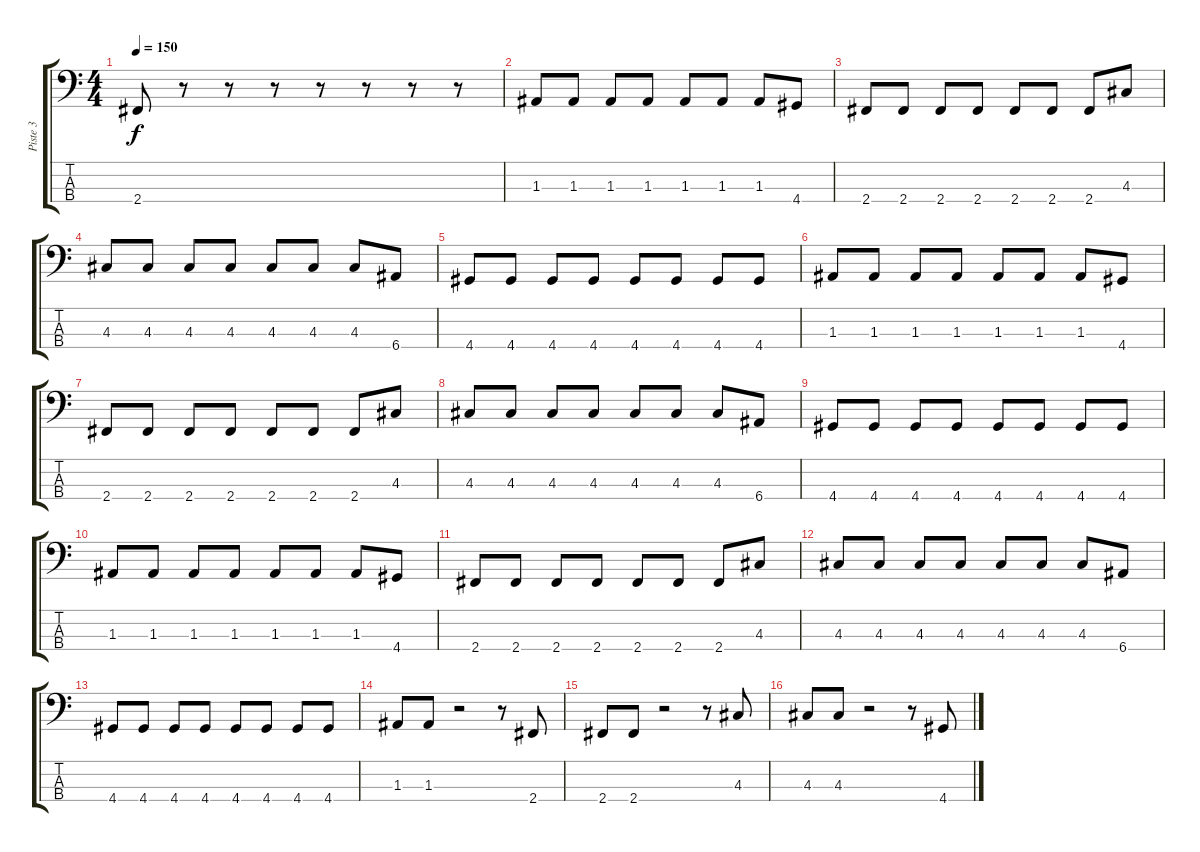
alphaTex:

\track ("Piste 3" "Piste 3") {instrument electricbassfinger}
\staff {score tabs}
\tuning (G2 D2 A1 E1) {hide}
\ts (4 4)
\tempo 150
\clef f4
\ks c
2.4.8{dy f} r.8 r.8 r.8 r.8 r.8 r.8 r.8 |
1.3.8 1.3.8 1.3.8 1.3.8 1.3.8 1.3.8 1.3.8 4.4.8 |
2.4.8 2.4.8 2.4.8 2.4.8 2.4.8 2.4.8 2.4.8 4.3.8 |
4.3.8 4.3.8 4.3.8 4.3.8 4.3.8 4.3.8 4.3.8 6.4.8 |
4.4.8 4.4.8 4.4.8 4.4.8 4.4.8 4.4.8 4.4.8 4.4.8 |
1.3.8 1.3.8 1.3.8 1.3.8 1.3.8 1.3.8 1.3.8 4.4.8 |
2.4.8 2.4.8 2.4.8 2.4.8 2.4.8 2.4.8 2.4.8 4.3.8 |
4.3.8 4.3.8 4.3.8 4.3.8 4.3.8 4.3.8 4.3.8 6.4.8 |
4.4.8 4.4.8 4.4.8 4.4.8 4.4.8 4.4.8 4.4.8 4.4.8 |
1.3.8 1.3.8 1.3.8 1.3.8 1.3.8 1.3.8 1.3.8 4.4.8 |
2.4.8 2.4.8 2.4.8 2.4.8 2.4.8 2.4.8 2.4.8 4.3.8 |
4.3.8 4.3.8 4.3.8 4.3.8 4.3.8 4.3.8 4.3.8 6.4.8 |
4.4.8 4.4.8 4.4.8 4.4.8 4.4.8 4.4.8 4.4.8 4.4.8 |
1.3.8 1.3.8 r.2 r.8 2.4.8 |
2.4.8 2.4.8 r.2 r.8 4.3.8 |
4.3.8 4.3.8 r.2 r.8 4.4.8
